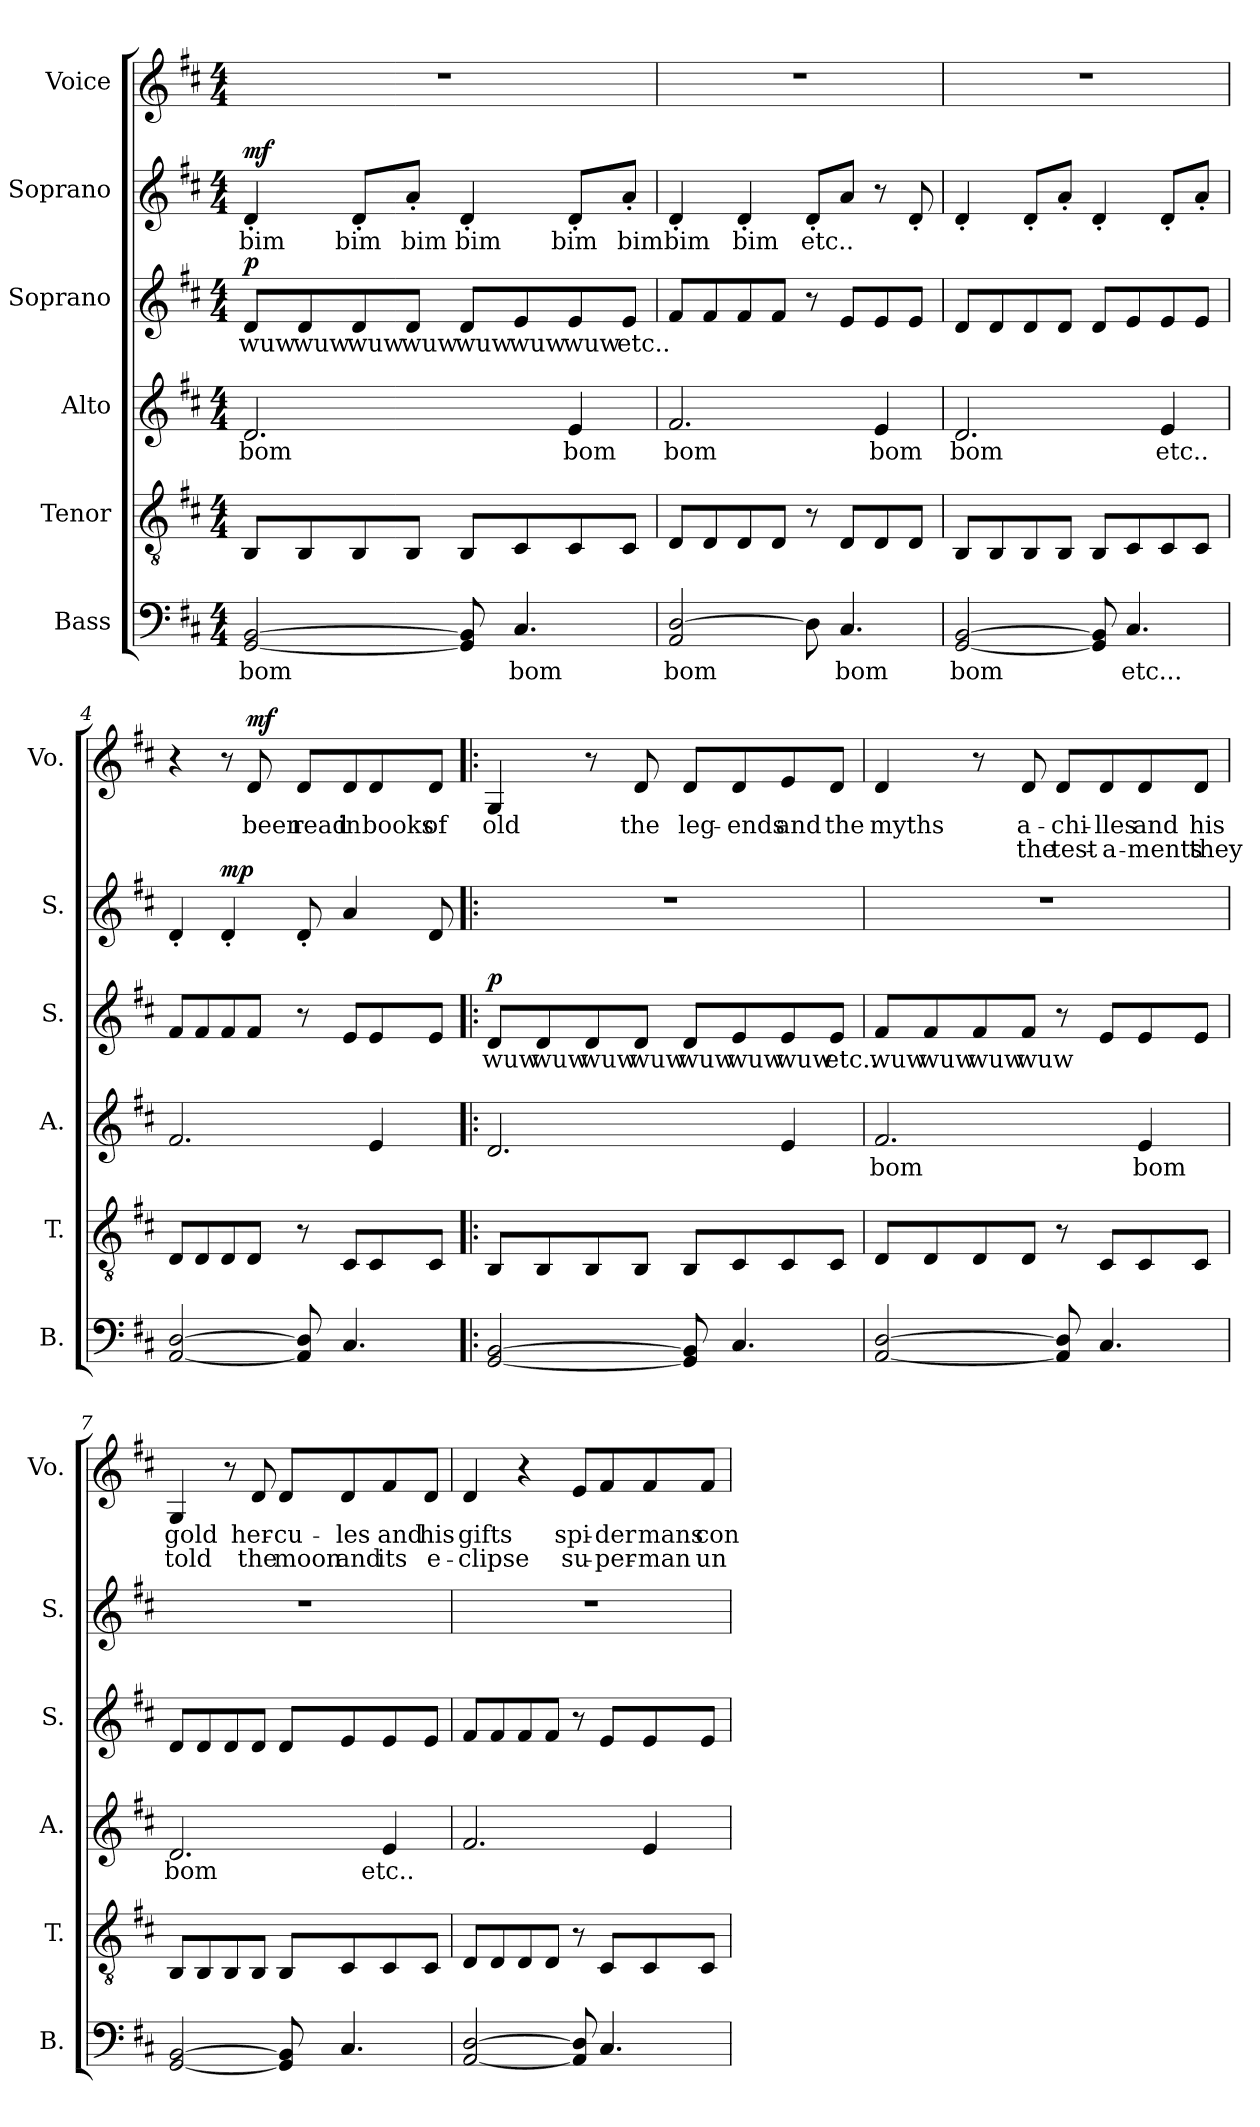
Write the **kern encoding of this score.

**kern	**text	**kern	**kern	**text	**kern	**text	**dynam	**kern	**text	**dynam	**kern	**text	**text	**dynam
*part6	*part6	*part5	*part4	*part4	*part3	*part3	*part3	*part2	*part2	*part2	*part1	*part1	*part1	*part1
*staff6	*staff6	*staff5	*staff4	*staff4	*staff3	*staff3	*staff3	*staff2	*staff2	*staff2	*staff1	*staff1	*staff1	*staff1
*I"Bass	*	*I"Tenor	*I"Alto	*	*I"Soprano	*	*	*I"Soprano	*	*	*I"Voice	*	*	*
*I'B.	*	*I'T.	*I'A.	*	*I'S.	*	*	*I'S.	*	*	*I'Vo.	*	*	*
*clefF4	*	*clefGv2	*clefG2	*	*clefG2	*	*	*clefG2	*	*	*clefG2	*	*	*
*k[f#c#]	*	*k[f#c#]	*k[f#c#]	*	*k[f#c#]	*	*	*k[f#c#]	*	*	*k[f#c#]	*	*	*
*M4/4	*	*M4/4	*M4/4	*	*M4/4	*	*	*M4/4	*	*	*M4/4	*	*	*
=1	=1	=1	=1	=1	=1	=1	=1	=1	=1	=1	=1	=1	=1	=1
!	!	!	!	!	!	!	!LO:DY:a	!	!	!LO:DY:a	!	!	!	!
[2GG/ [2BB/	bom	8BB/L	2.d/	bom	8d/L	wuw	p	4d'/	bim	mf	1r	.	.	.
.	.	8BB/	.	.	8d/	wuw	.	.	.	.	.	.	.	.
.	.	8BB/	.	.	8d/	wuw	.	8d'/L	bim	.	.	.	.	.
.	.	8BB/J	.	.	8d/J	wuw	.	8a'/J	bim	.	.	.	.	.
8GG/] 8BB/]	.	8BB/L	.	.	8d/L	wuw	.	4d'/	bim	.	.	.	.	.
4.C#/	bom	8C#/	.	.	8e/	wuw	.	.	.	.	.	.	.	.
.	.	8C#/	4e/	bom	8e/	wuw	.	8d'/L	bim	.	.	.	.	.
.	.	8C#/J	.	.	8e/J	etc..	.	8a'/J	bim	.	.	.	.	.
=2	=2	=2	=2	=2	=2	=2	=2	=2	=2	=2	=2	=2	=2	=2
2AA/ [2D/	bom	8D/L	2.f#/	bom	8f#/L	.	.	4d'/	bim	.	1r	.	.	.
.	.	8D/	.	.	8f#/	.	.	.	.	.	.	.	.	.
.	.	8D/	.	.	8f#/	.	.	4d'/	bim	.	.	.	.	.
.	.	8D/J	.	.	8f#/J	.	.	.	.	.	.	.	.	.
8D\]	.	8r	.	.	8r	.	.	8d'/L	etc..	.	.	.	.	.
4.C#/	bom	8D/L	.	.	8e/L	.	.	8a/J	.	.	.	.	.	.
.	.	8D/	4e/	bom	8e/	.	.	8r	.	.	.	.	.	.
.	.	8D/J	.	.	8e/J	.	.	8d'/	.	.	.	.	.	.
!!LO:PB:g=z
=3	=3	=3	=3	=3	=3	=3	=3	=3	=3	=3	=3	=3	=3	=3
[2GG/ [2BB/	bom	8BB/L	2.d/	bom	8d/L	.	.	4d'/	.	.	1r	.	.	.
.	.	8BB/	.	.	8d/	.	.	.	.	.	.	.	.	.
.	.	8BB/	.	.	8d/	.	.	8d'/L	.	.	.	.	.	.
.	.	8BB/J	.	.	8d/J	.	.	8a'/J	.	.	.	.	.	.
8GG/] 8BB/]	.	8BB/L	.	.	8d/L	.	.	4d'/	.	.	.	.	.	.
4.C#/	etc...	8C#/	.	.	8e/	.	.	.	.	.	.	.	.	.
.	.	8C#/	4e/	etc..	8e/	.	.	8d'/L	.	.	.	.	.	.
.	.	8C#/J	.	.	8e/J	.	.	8a'/J	.	.	.	.	.	.
=4	=4	=4	=4	=4	=4	=4	=4	=4	=4	=4	=4	=4	=4	=4
[2AA/ [2D/	.	8D/L	2.f#/	.	8f#/L	.	.	4d'/	.	.	4r	.	.	.
.	.	8D/	.	.	8f#/	.	.	.	.	.	.	.	.	.
!	!	!	!	!	!	!	!	!	!	!LO:DY:a	!	!	!	!
.	.	8D/	.	.	8f#/	.	.	4d'/	.	mp	8r	.	.	.
!	!	!	!	!	!	!	!	!	!	!	!	!	!	!LO:DY:a
.	.	8D/J	.	.	8f#/J	.	.	.	.	.	8d/	been	.	mf
8AA/] 8D/]	.	8r	.	.	8r	.	.	8d'/	.	.	8d/L	read	.	.
4.C#/	.	8C#/L	.	.	8e/L	.	.	4a/	.	.	8d/	in	.	.
.	.	8C#/	4e/	.	8e/	.	.	.	.	.	8d/	books	.	.
.	.	8C#/J	.	.	8e/J	.	.	8d/	.	.	8d/J	of	.	.
!!LO:PB:g=z
=5!|:	=5!|:	=5!|:	=5!|:	=5!|:	=5!|:	=5!|:	=5!|:	=5!|:	=5!|:	=5!|:	=5!|:	=5!|:	=5!|:	=5!|:
!	!	!	!	!	!	!	!LO:DY:a	!	!	!	!	!	!	!
[2GG/ [2BB/	.	8BB/L	2.d/	.	8d/L	wuw	p	1r	.	.	4G/	old	.	.
.	.	8BB/	.	.	8d/	wuw	.	.	.	.	.	.	.	.
.	.	8BB/	.	.	8d/	wuw	.	.	.	.	8r	.	.	.
.	.	8BB/J	.	.	8d/J	wuw	.	.	.	.	8d/	the	.	.
8GG/] 8BB/]	.	8BB/L	.	.	8d/L	wuw	.	.	.	.	8d/L	leg-	.	.
4.C#/	.	8C#/	.	.	8e/	wuw	.	.	.	.	8d/	-ends	.	.
.	.	8C#/	4e/	.	8e/	wuw	.	.	.	.	8e/	and	.	.
.	.	8C#/J	.	.	8e/J	etc..	.	.	.	.	8d/J	the	.	.
=6	=6	=6	=6	=6	=6	=6	=6	=6	=6	=6	=6	=6	=6	=6
[2AA/ [2D/	.	8D/L	2.f#/	bom	8f#/L	wuw	.	1r	.	.	4d/	myths	.	.
.	.	8D/	.	.	8f#/	wuw	.	.	.	.	.	.	.	.
.	.	8D/	.	.	8f#/	wuw	.	.	.	.	8r	.	.	.
.	.	8D/J	.	.	8f#/J	wuw	.	.	.	.	8d/	a-	the	.
8AA/] 8D/]	.	8r	.	.	8r	.	.	.	.	.	8d/L	-chi-	test-	.
4.C#/	.	8C#/L	.	.	8e/L	.	.	.	.	.	8d/	-lles	-a-	.
.	.	8C#/	4e/	bom	8e/	.	.	.	.	.	8d/	and	-ments	.
.	.	8C#/J	.	.	8e/J	.	.	.	.	.	8d/J	his	they	.
!!LO:PB:g=z
=7	=7	=7	=7	=7	=7	=7	=7	=7	=7	=7	=7	=7	=7	=7
[2GG/ [2BB/	.	8BB/L	2.d/	bom	8d/L	.	.	1r	.	.	4G/	gold	told	.
.	.	8BB/	.	.	8d/	.	.	.	.	.	.	.	.	.
.	.	8BB/	.	.	8d/	.	.	.	.	.	8r	.	.	.
.	.	8BB/J	.	.	8d/J	.	.	.	.	.	8d/	her-	the	.
8GG/] 8BB/]	.	8BB/L	.	.	8d/L	.	.	.	.	.	8d/L	-cu-	moon	.
4.C#/	.	8C#/	.	.	8e/	.	.	.	.	.	8d/	-les	and	.
.	.	8C#/	4e/	etc..	8e/	.	.	.	.	.	8f#/	and	its	.
.	.	8C#/J	.	.	8e/J	.	.	.	.	.	8d/J	his	e-	.
=8	=8	=8	=8	=8	=8	=8	=8	=8	=8	=8	=8	=8	=8	=8
[2AA/ [2D/	.	8D/L	2.f#/	.	8f#/L	.	.	1r	.	.	4d/	gifts	-clipse	.
.	.	8D/	.	.	8f#/	.	.	.	.	.	.	.	.	.
.	.	8D/	.	.	8f#/	.	.	.	.	.	4r	.	.	.
.	.	8D/J	.	.	8f#/J	.	.	.	.	.	.	.	.	.
8AA/] 8D/]	.	8r	.	.	8r	.	.	.	.	.	8e/L	spi-	su-	.
4.C#/	.	8C#/L	.	.	8e/L	.	.	.	.	.	8f#/	-der	-per-	.
.	.	8C#/	4e/	.	8e/	.	.	.	.	.	8f#/	mans	-man	.
.	.	8C#/J	.	.	8e/J	.	.	.	.	.	8f#/J	con	un-	.
=	=	=	=	=	=	=	=	=	=	=	=	=	=	=
*-	*-	*-	*-	*-	*-	*-	*-	*-	*-	*-	*-	*-	*-	*-
